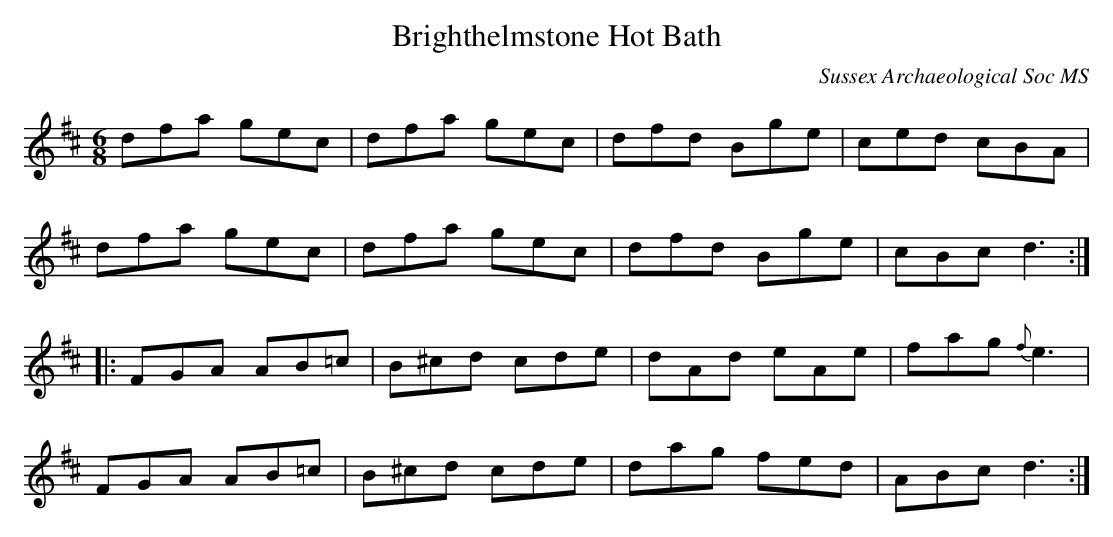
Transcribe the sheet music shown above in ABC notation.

X:1
T:Brighthelmstone Hot Bath
C:Sussex Archaeological Soc MS
M:6/8
L:1/8
K:D
dfa gec|dfa gec|dfd Bge|ced cBA|
dfa gec|dfa gec|dfd Bge|cBc d3:|
|:FGA AB=c|B^cd cde|dAd eAe|fag {f}e3|
FGA AB=c|B^cd cde|dag fed|ABc d3:|
